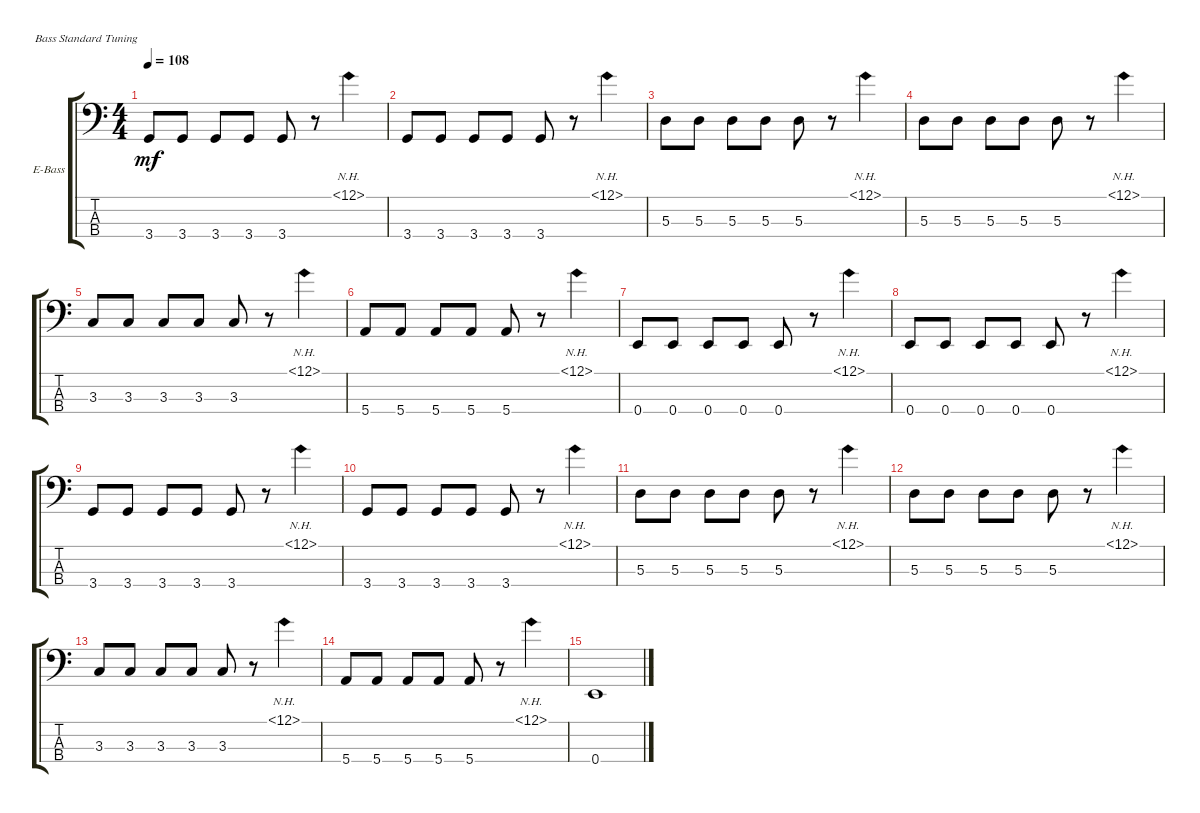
\defaultSystemsLayout 4
\bracketExtendMode groupsimilarinstruments
\firstSystemTrackNameOrientation horizontal
\otherSystemsTrackNameOrientation horizontal
\track ("Electric Bass" "E-Bass") {instrument electricbassfinger}
\staff {score tabs}
\tuning (G2 D2 A1 E1)
\ts (4 4)
\tempo 108
\clef f4
\ks c
3.4.8{dy mf} 3.4.8 3.4.8 3.4.8 3.4.8 r.8 12.1{nh}.4 |
3.4.8 3.4.8 3.4.8 3.4.8 3.4.8 r.8 12.1{nh}.4 |
5.3.8 5.3.8 5.3.8 5.3.8 5.3.8 r.8 12.1{nh}.4 |
5.3.8 5.3.8 5.3.8 5.3.8 5.3.8 r.8 12.1{nh}.4 |
3.3.8 3.3.8 3.3.8 3.3.8 3.3.8 r.8 12.1{nh}.4 |
5.4.8 5.4.8 5.4.8 5.4.8 5.4.8 r.8 12.1{nh}.4 |
0.4.8 0.4.8 0.4.8 0.4.8 0.4.8 r.8 12.1{nh}.4 |
0.4.8 0.4.8 0.4.8 0.4.8 0.4.8 r.8 12.1{nh}.4 |
3.4.8 3.4.8 3.4.8 3.4.8 3.4.8 r.8 12.1{nh}.4 |
3.4.8 3.4.8 3.4.8 3.4.8 3.4.8 r.8 12.1{nh}.4 |
5.3.8 5.3.8 5.3.8 5.3.8 5.3.8 r.8 12.1{nh}.4 |
5.3.8 5.3.8 5.3.8 5.3.8 5.3.8 r.8 12.1{nh}.4 |
3.3.8 3.3.8 3.3.8 3.3.8 3.3.8 r.8 12.1{nh}.4 |
5.4.8 5.4.8 5.4.8 5.4.8 5.4.8 r.8 12.1{nh}.4 |
0.4.1
